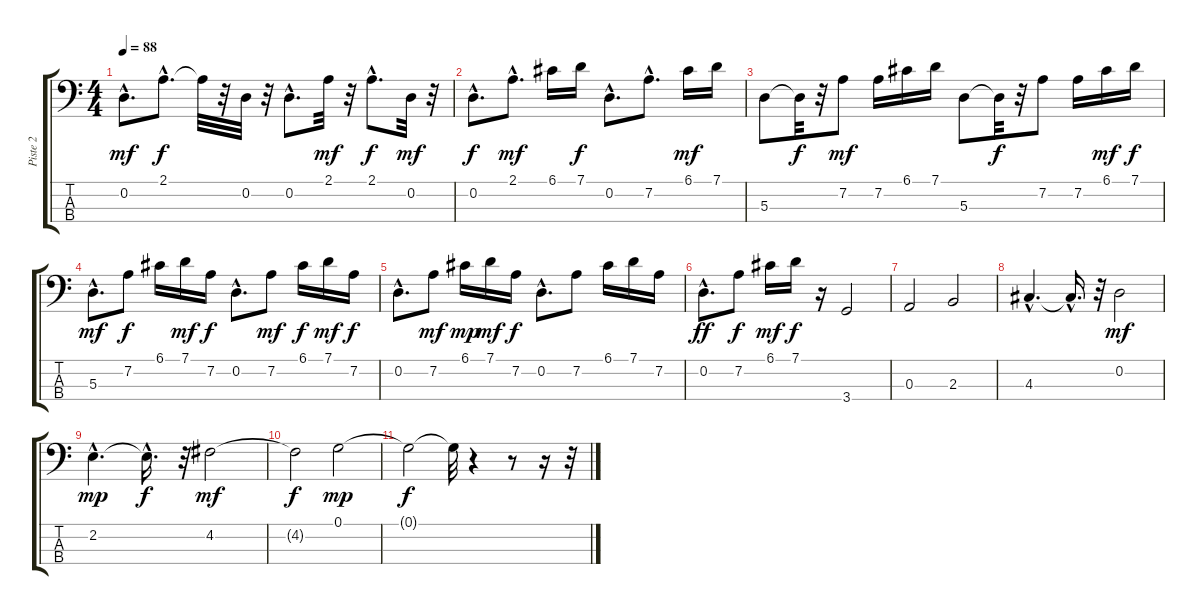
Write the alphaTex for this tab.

\track ("Piste 2" "Piste 2") {instrument electricbassfinger}
\staff {score tabs}
\tuning (G2 D2 A1 E1) {hide}
\ts (4 4)
\tempo 88
\clef f4
\ks c
0.2{hac}.8{d dy mf} 2.1{hac}.8{d dy f} 2.1{t}.32 r.32 0.2.32 r.32 0.2{hac}.8{d} 2.1.32{dy mf} r.32 2.1{hac}.8{d dy f} 0.2.32{dy mf} r.32 |
0.2{hac}.8{d dy f} 2.1{hac}.8{d dy mf} 6.1.16 7.1.16{dy f} 0.2{hac}.8{d} 7.2{hac}.8{d} 6.1.16{dy mf} 7.1.16 |
5.3.8 5.3{t}.32{dy f} r.32 7.2.8{dy mf} 7.2.16 6.1.16 7.1.16 5.3.8 5.3{t}.32{dy f} r.32 7.2.8 7.2.16 6.1.16{dy mf} 7.1.16{dy f} |
5.3{hac}.8{d dy mf} 7.2.8{dy f} 6.1.16 7.1.16{dy mf} 7.2.16{dy f} 0.2{hac}.8{d} 7.2.8{dy mf} 6.1.16{dy f} 7.1.16{dy mf} 7.2.16{dy f} |
0.2{hac}.8{d} 7.2.8{dy mf} 6.1.16{dy mp} 7.1.16{dy mf} 7.2.16{dy f} 0.2{hac}.8{d} 7.2.8 6.1.16 7.1.16 7.2.16 |
0.2{hac}.8{d dy ff} 7.2.8{dy f} 6.1.16{dy mf} 7.1.16{dy f} r.16 3.4.2 |
0.3.2 2.3.2 |
4.3{hac}.4{d} 4.3{hac t}.16{d} r.32 0.2.2{dy mf} |
2.2{hac}.4{d dy mp} 2.2{hac t}.16{d dy f} r.32 4.2.2{dy mf} |
4.2{t}.2{dy f} 0.1.2{dy mp} |
0.1{t}.2{dy f} 0.1{t}.32 r.4 r.8 r.16 r.32
